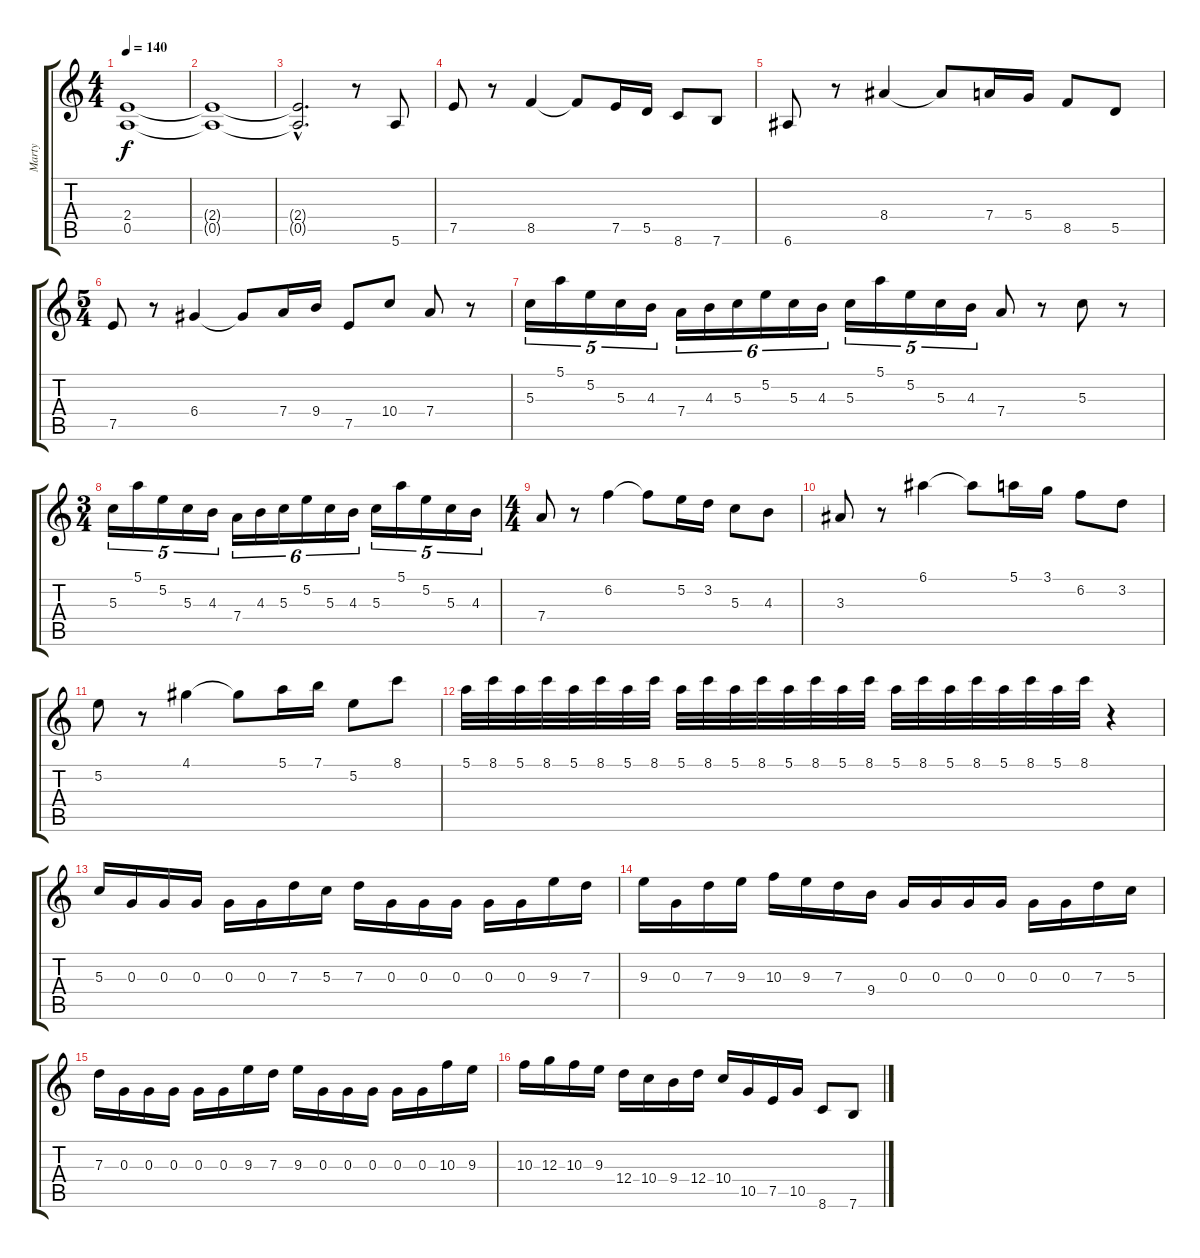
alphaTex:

\track ("Marty" "Marty") {instrument distortionguitar}
\staff {score tabs}
\tuning (E4 B3 G3 D3 A2 E2) {hide}
\ts (4 4)
\tempo 140
\clef g2
\ks c
(2.4{t} 0.5{t}).1{dy f} |
(2.4{t} 0.5{t}).1 |
(2.4{hac t} 0.5{hac t}).2{d} r.8 5.6.8 |
7.5.8 r.8 8.5.4 8.5{t}.8 7.5.16 5.5.16 8.6.8 7.6.8 |
6.6.8 r.8 8.4.4 8.4{t}.8 7.4.16 5.4.16 8.5.8 5.5.8 |
\ts (5 4)
7.5.8 r.8 6.4.4 6.4{t}.8 7.4.16 9.4.16 7.5.8 10.4.8 7.4.8 r.8 |
5.3.16{tu (5 4)} 5.1.16{tu (5 4)} 5.2.16{tu (5 4)} 5.3.16{tu (5 4)} 4.3.16{tu (5 4)} 7.4.16{tu (6 4)} 4.3.16{tu (6 4)} 5.3.16{tu (6 4)} 5.2.16{tu (6 4)} 5.3.16{tu (6 4)} 4.3.16{tu (6 4)} 5.3.16{tu (5 4)} 5.1.16{tu (5 4)} 5.2.16{tu (5 4)} 5.3.16{tu (5 4)} 4.3.16{tu (5 4)} 7.4.8 r.8 5.3.8 r.8 |
\ts (3 4)
5.3.16{tu (5 4)} 5.1.16{tu (5 4)} 5.2.16{tu (5 4)} 5.3.16{tu (5 4)} 4.3.16{tu (5 4)} 7.4.16{tu (6 4)} 4.3.16{tu (6 4)} 5.3.16{tu (6 4)} 5.2.16{tu (6 4)} 5.3.16{tu (6 4)} 4.3.16{tu (6 4)} 5.3.16{tu (5 4)} 5.1.16{tu (5 4)} 5.2.16{tu (5 4)} 5.3.16{tu (5 4)} 4.3.16{tu (5 4)} |
\ts (4 4)
7.4.8 r.8 6.2.4 6.2{t}.8 5.2.16 3.2.16 5.3.8 4.3.8 |
3.3.8 r.8 6.1.4 6.1{t}.8 5.1.16 3.1.16 6.2.8 3.2.8 |
5.2.8 r.8 4.1.4 4.1{t}.8 5.1.16 7.1.16 5.2.8 8.1.8 |
5.1.32 8.1.32 5.1.32 8.1.32 5.1.32 8.1.32 5.1.32 8.1.32 5.1.32 8.1.32 5.1.32 8.1.32 5.1.32 8.1.32 5.1.32 8.1.32 5.1.32 8.1.32 5.1.32 8.1.32 5.1.32 8.1.32 5.1.32 8.1.32 r.4 |
5.3.16 0.3.16 0.3.16 0.3.16 0.3.16 0.3.16 7.3.16 5.3.16 7.3.16 0.3.16 0.3.16 0.3.16 0.3.16 0.3.16 9.3.16 7.3.16 |
9.3.16 0.3.16 7.3.16 9.3.16 10.3.16 9.3.16 7.3.16 9.4.16 0.3.16 0.3.16 0.3.16 0.3.16 0.3.16 0.3.16 7.3.16 5.3.16 |
7.3.16 0.3.16 0.3.16 0.3.16 0.3.16 0.3.16 9.3.16 7.3.16 9.3.16 0.3.16 0.3.16 0.3.16 0.3.16 0.3.16 10.3.16 9.3.16 |
10.3.16 12.3.16 10.3.16 9.3.16 12.4.16 10.4.16 9.4.16 12.4.16 10.4.16 10.5.16 7.5.16 10.5.16 8.6.8 7.6.8
